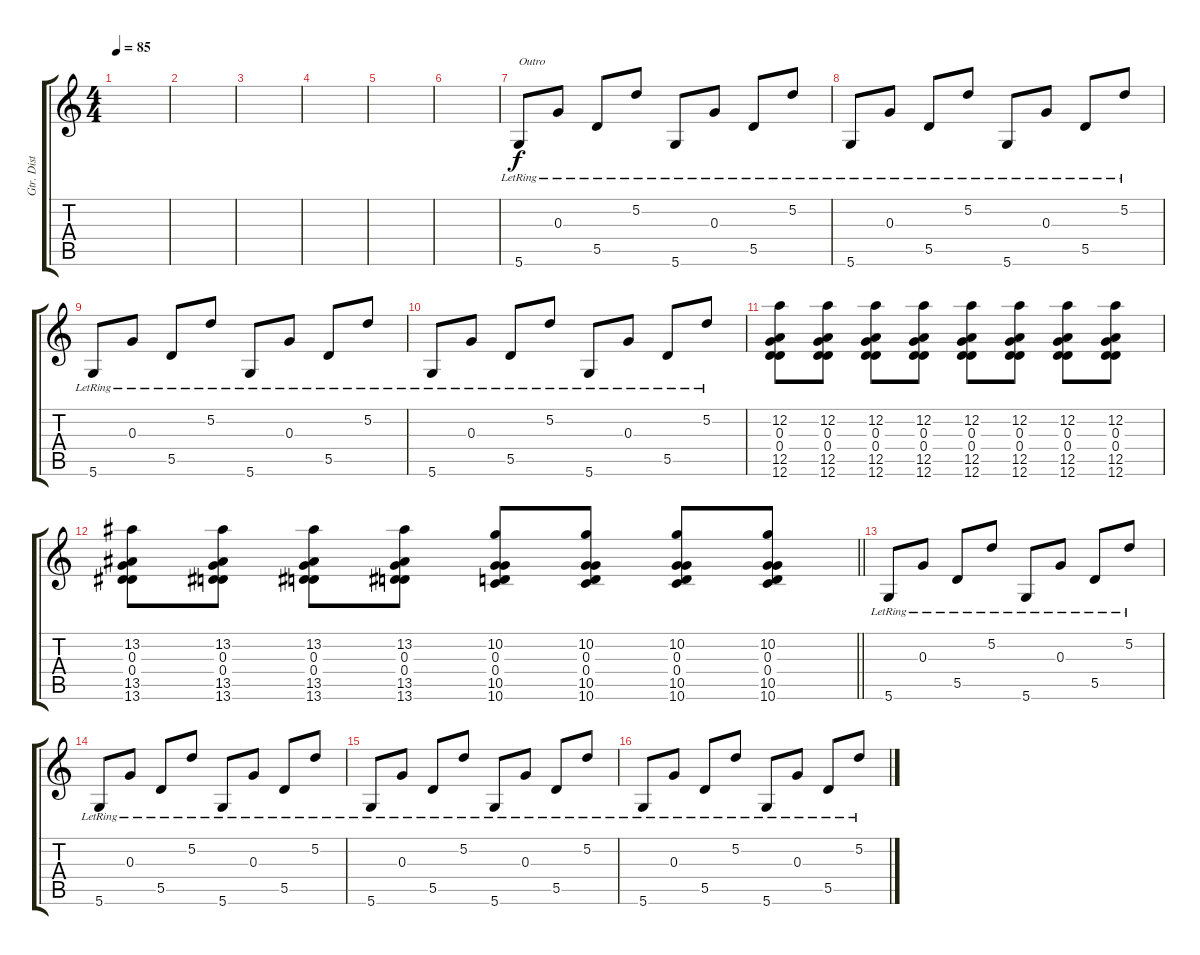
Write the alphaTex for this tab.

\track ("Gtr. Dist" "Gtr. Dist") {instrument distortionguitar}
\staff {score tabs}
\tuning (D4 A3 G3 D3 A2 D2) {hide}
\ts (4 4)
\tempo 85
\clef g2
\ks c
|
|
|
|
|
|
5.6{lr}.8{txt "Outro"} 0.3{lr}.8 5.5{lr}.8 5.2{lr}.8 5.6{lr}.8 0.3{lr}.8 5.5{lr}.8 5.2{lr}.8 |
5.6{lr}.8 0.3{lr}.8 5.5{lr}.8 5.2{lr}.8 5.6{lr}.8 0.3{lr}.8 5.5{lr}.8 5.2{lr}.8 |
5.6{lr}.8 0.3{lr}.8 5.5{lr}.8 5.2{lr}.8 5.6{lr}.8 0.3{lr}.8 5.5{lr}.8 5.2{lr}.8 |
5.6{lr}.8 0.3{lr}.8 5.5{lr}.8 5.2{lr}.8 5.6{lr}.8 0.3{lr}.8 5.5{lr}.8 5.2{lr}.8 |
(12.2 0.3 0.4 12.5 12.6).8 (12.2 0.3 0.4 12.5 12.6).8 (12.2 0.3 0.4 12.5 12.6).8 (12.2 0.3 0.4 12.5 12.6).8 (12.2 0.3 0.4 12.5 12.6).8 (12.2 0.3 0.4 12.5 12.6).8 (12.2 0.3 0.4 12.5 12.6).8 (12.2 0.3 0.4 12.5 12.6).8 |
\barLineRight lightlight
(13.2 0.3 0.4 13.5 13.6).8 (13.2 0.3 0.4 13.5 13.6).8 (13.2 0.3 0.4 13.5 13.6).8 (13.2 0.3 0.4 13.5 13.6).8 (10.2 0.3 0.4 10.5 10.6).8 (10.2 0.3 0.4 10.5 10.6).8 (10.2 0.3 0.4 10.5 10.6).8 (10.2 0.3 0.4 10.5 10.6).8 |
5.6{lr}.8 0.3{lr}.8 5.5{lr}.8 5.2{lr}.8 5.6{lr}.8 0.3{lr}.8 5.5{lr}.8 5.2{lr}.8 |
5.6{lr}.8 0.3{lr}.8 5.5{lr}.8 5.2{lr}.8 5.6{lr}.8 0.3{lr}.8 5.5{lr}.8 5.2{lr}.8 |
5.6{lr}.8 0.3{lr}.8 5.5{lr}.8 5.2{lr}.8 5.6{lr}.8 0.3{lr}.8 5.5{lr}.8 5.2{lr}.8 |
5.6{lr}.8 0.3{lr}.8 5.5{lr}.8 5.2{lr}.8 5.6{lr}.8 0.3{lr}.8 5.5{lr}.8 5.2{lr}.8
